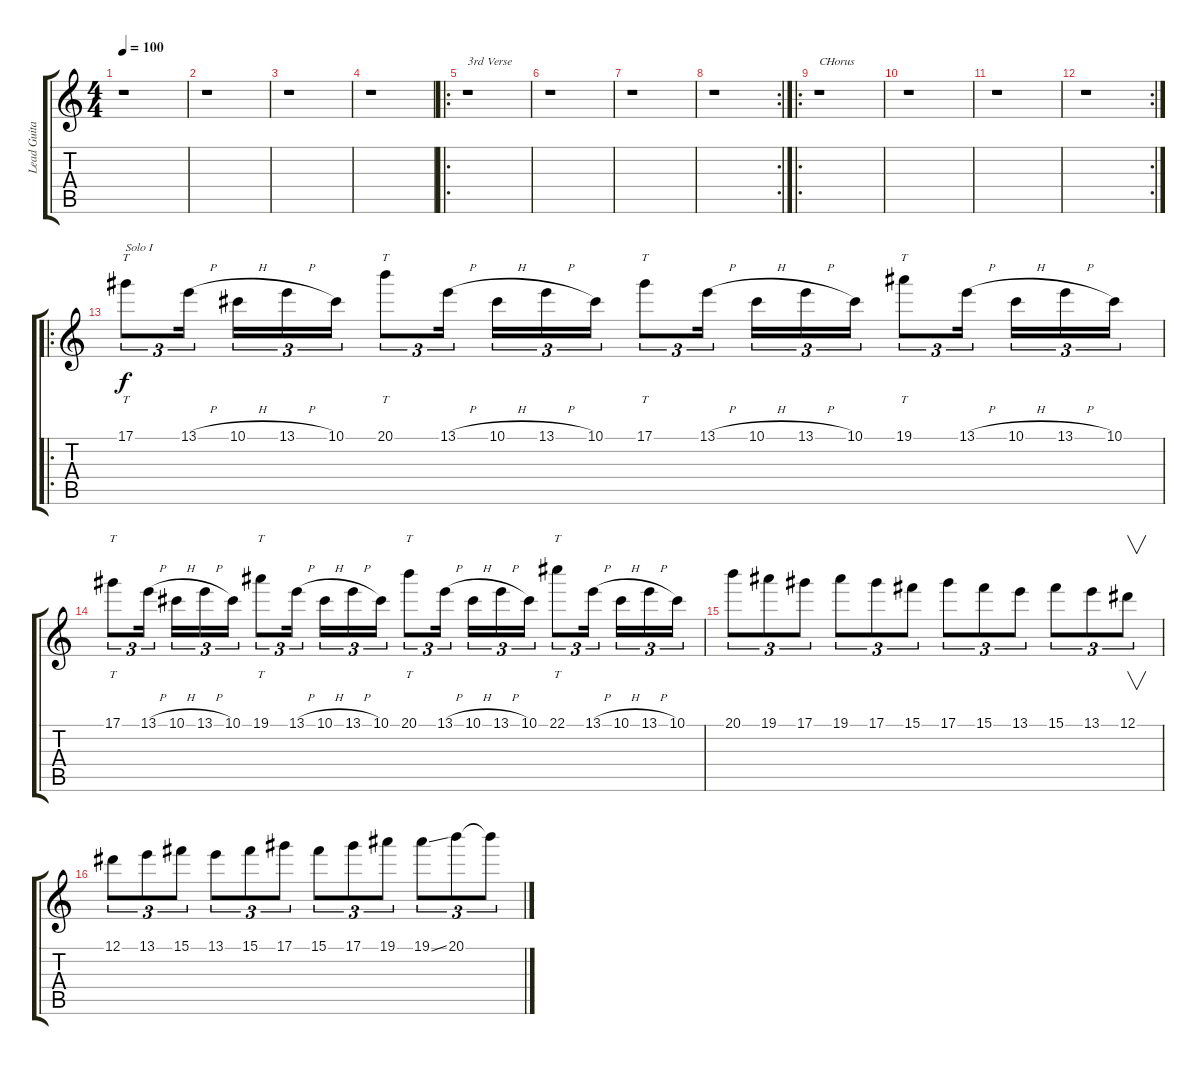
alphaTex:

\track ("Lead Guitar" "Lead Guita") {instrument distortionguitar}
\staff {score tabs}
\tuning (Eb4 Bb3 Gb3 Db3 Ab2 Eb2) {hide}
\ts (4 4)
\tempo 100
\clef g2
\ks c
r.1{dy f} |
r.1 |
r.1 |
r.1 |
\ro
r.1{txt "3rd Verse"} |
r.1 |
r.1 |
\rc 2
r.1 |
\ro
r.1{txt "CHorus"} |
r.1 |
r.1 |
\rc 2
r.1 |
\ro
17.1.8{tt tu (3 2) txt "Solo I"} 13.1{h}.16{tu (3 2)} 10.1{h}.16{tu (3 2)} 13.1{h}.16{tu (3 2)} 10.1.16{tu (3 2)} 20.1.8{tt tu (3 2)} 13.1{h}.16{tu (3 2)} 10.1{h}.16{tu (3 2)} 13.1{h}.16{tu (3 2)} 10.1.16{tu (3 2)} 17.1.8{tt tu (3 2)} 13.1{h}.16{tu (3 2)} 10.1{h}.16{tu (3 2)} 13.1{h}.16{tu (3 2)} 10.1.16{tu (3 2)} 19.1.8{tt tu (3 2)} 13.1{h}.16{tu (3 2)} 10.1{h}.16{tu (3 2)} 13.1{h}.16{tu (3 2)} 10.1.16{tu (3 2)} |
17.1.8{tt tu (3 2)} 13.1{h}.16{tu (3 2)} 10.1{h}.16{tu (3 2)} 13.1{h}.16{tu (3 2)} 10.1.16{tu (3 2)} 19.1.8{tt tu (3 2)} 13.1{h}.16{tu (3 2)} 10.1{h}.16{tu (3 2)} 13.1{h}.16{tu (3 2)} 10.1.16{tu (3 2)} 20.1.8{tt tu (3 2)} 13.1{h}.16{tu (3 2)} 10.1{h}.16{tu (3 2)} 13.1{h}.16{tu (3 2)} 10.1.16{tu (3 2)} 22.1.8{tt tu (3 2)} 13.1{h}.16{tu (3 2)} 10.1{h}.16{tu (3 2)} 13.1{h}.16{tu (3 2)} 10.1.16{tu (3 2)} |
20.1.8{tu (3 2)} 19.1.8{tu (3 2)} 17.1.8{tu (3 2)} 19.1.8{tu (3 2)} 17.1.8{tu (3 2)} 15.1.8{tu (3 2)} 17.1.8{tu (3 2)} 15.1.8{tu (3 2)} 13.1.8{tu (3 2)} 15.1.8{tu (3 2)} 13.1.8{tu (3 2)} 12.1.8{v tu (3 2)} |
12.1.8{tu (3 2)} 13.1.8{tu (3 2)} 15.1.8{tu (3 2)} 13.1.8{tu (3 2)} 15.1.8{tu (3 2)} 17.1.8{tu (3 2)} 15.1.8{tu (3 2)} 17.1.8{tu (3 2)} 19.1.8{tu (3 2)} 19.1{ss}.8{tu (3 2)} 20.1.8{tu (3 2)} 20.1{t}.8{tu (3 2)}
